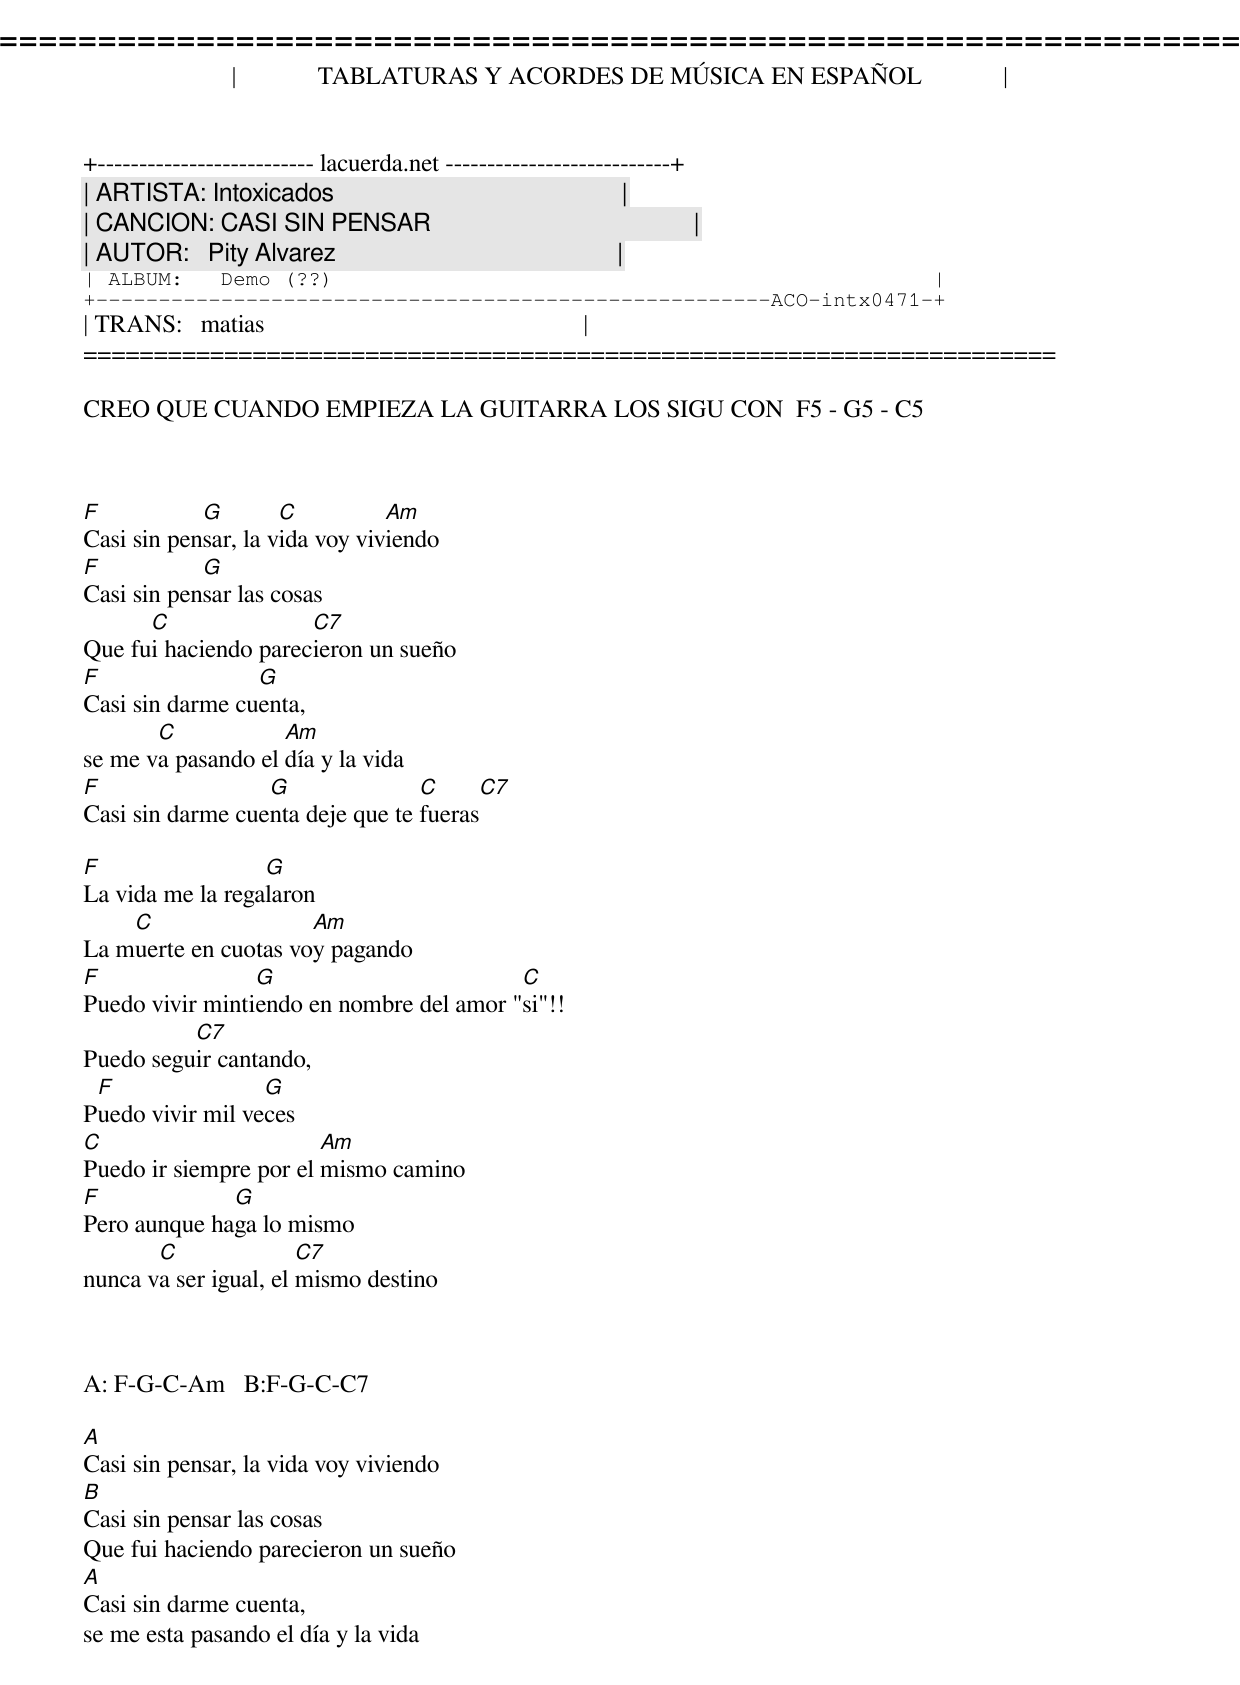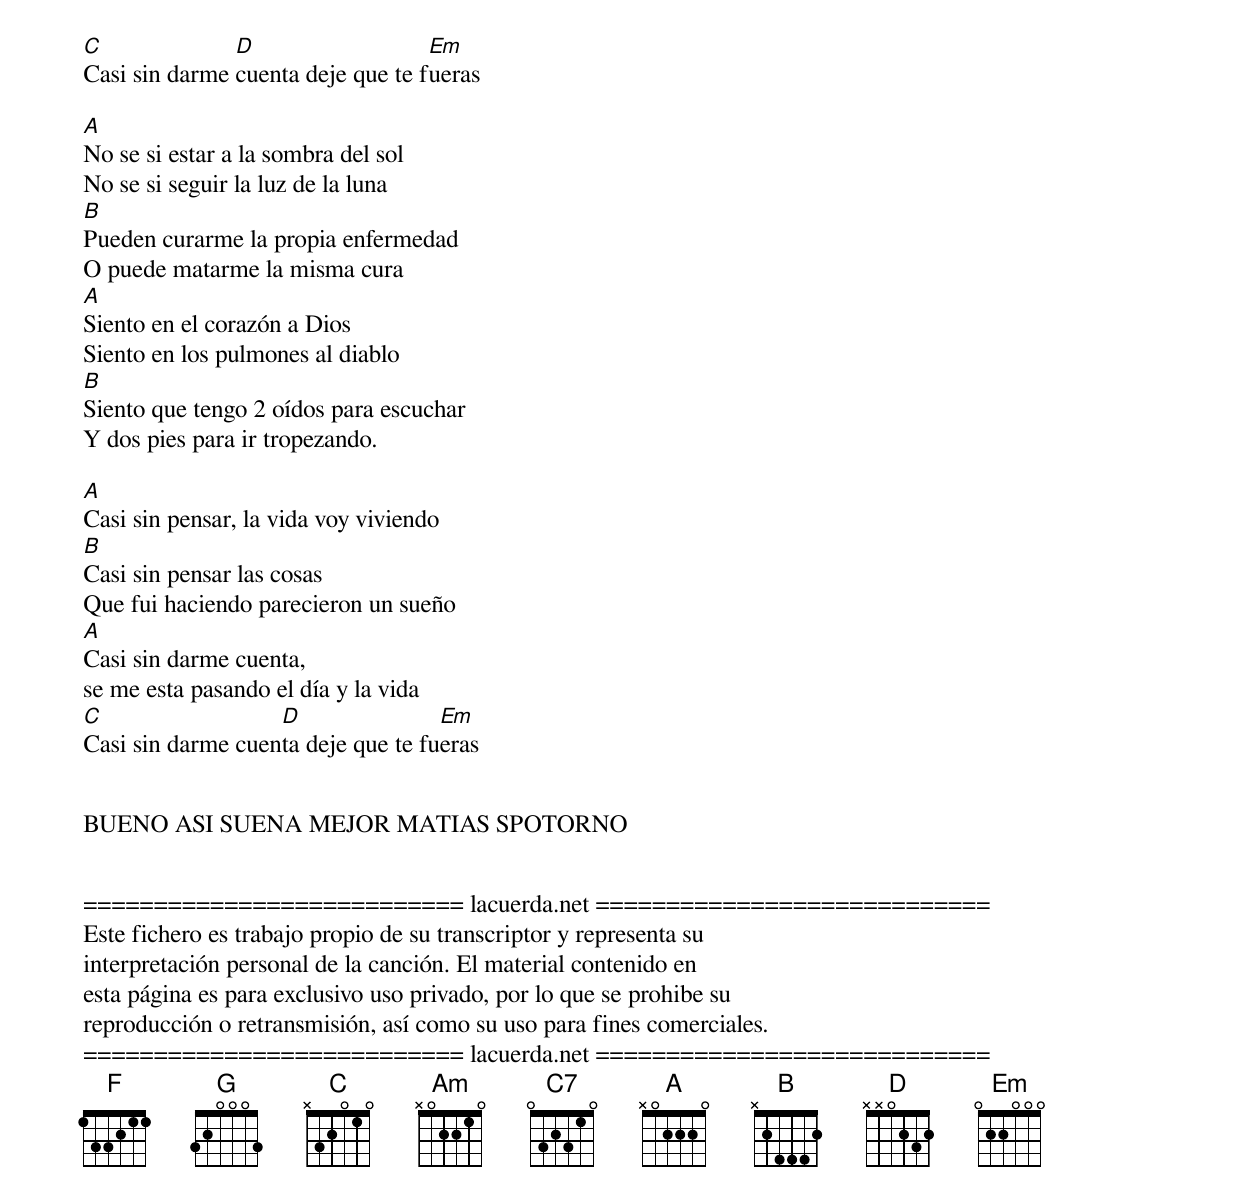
=====================================================================
|             TABLATURAS Y ACORDES DE MÚSICA EN ESPAÑOL             |
+-------------------------- lacuerda.net ---------------------------+
| ARTISTA: Intoxicados                                              |
| CANCION: CASI SIN PENSAR                                          |
| AUTOR:   Pity Alvarez                                             |
| ALBUM:   Demo (??)                                                |
+------------------------------------------------------ACO-intx0471-+
| TRANS:   matias                                                   |
=====================================================================

CREO QUE CUANDO EMPIEZA LA GUITARRA LOS SIGU CON  F5 - G5 - C5



F           G        C          Am
Casi sin pensar, la vida voy viviendo
F           G
Casi sin pensar las cosas
      C               C7
Que fui haciendo parecieron un sueño
F                G
Casi sin darme cuenta,
       C            Am
se me va pasando el día y la vida
F                 G               C       C7
Casi sin darme cuenta deje que te fueras

F                 G
La vida me la regalaron
    C                 Am
La muerte en cuotas voy pagando
F                G                        C
Puedo vivir mintiendo en nombre del amor "si"!!
          C7
Puedo seguir cantando,
 F                G
Puedo vivir mil veces
C                       Am
Puedo ir siempre por el mismo camino
F             G
Pero aunque haga lo mismo
       C               C7
nunca va ser igual, el mismo destino



A: F-G-C-Am   B:F-G-C-C7

A
Casi sin pensar, la vida voy viviendo
B
Casi sin pensar las cosas
Que fui haciendo parecieron un sueño
A
Casi sin darme cuenta,
se me esta pasando el día y la vida
C              D                   Em
Casi sin darme cuenta deje que te fueras

A
No se si estar a la sombra del sol
No se si seguir la luz de la luna
B
Pueden curarme la propia enfermedad
O puede matarme la misma cura
A
Siento en el corazón a Dios
Siento en los pulmones al diablo
B
Siento que tengo 2 oídos para escuchar
Y dos pies para ir tropezando.

A
Casi sin pensar, la vida voy viviendo
B
Casi sin pensar las cosas
Que fui haciendo parecieron un sueño
A
Casi sin darme cuenta,
se me esta pasando el día y la vida
C                  D                Em
Casi sin darme cuenta deje que te fueras


BUENO ASI SUENA MEJOR MATIAS SPOTORNO


=========================== lacuerda.net ============================
Este fichero es trabajo propio de su transcriptor y representa su
interpretación personal de la canción. El material contenido en
esta página es para exclusivo uso privado, por lo que se prohibe su
reproducción o retransmisión, así como su uso para fines comerciales.
=========================== lacuerda.net ============================
